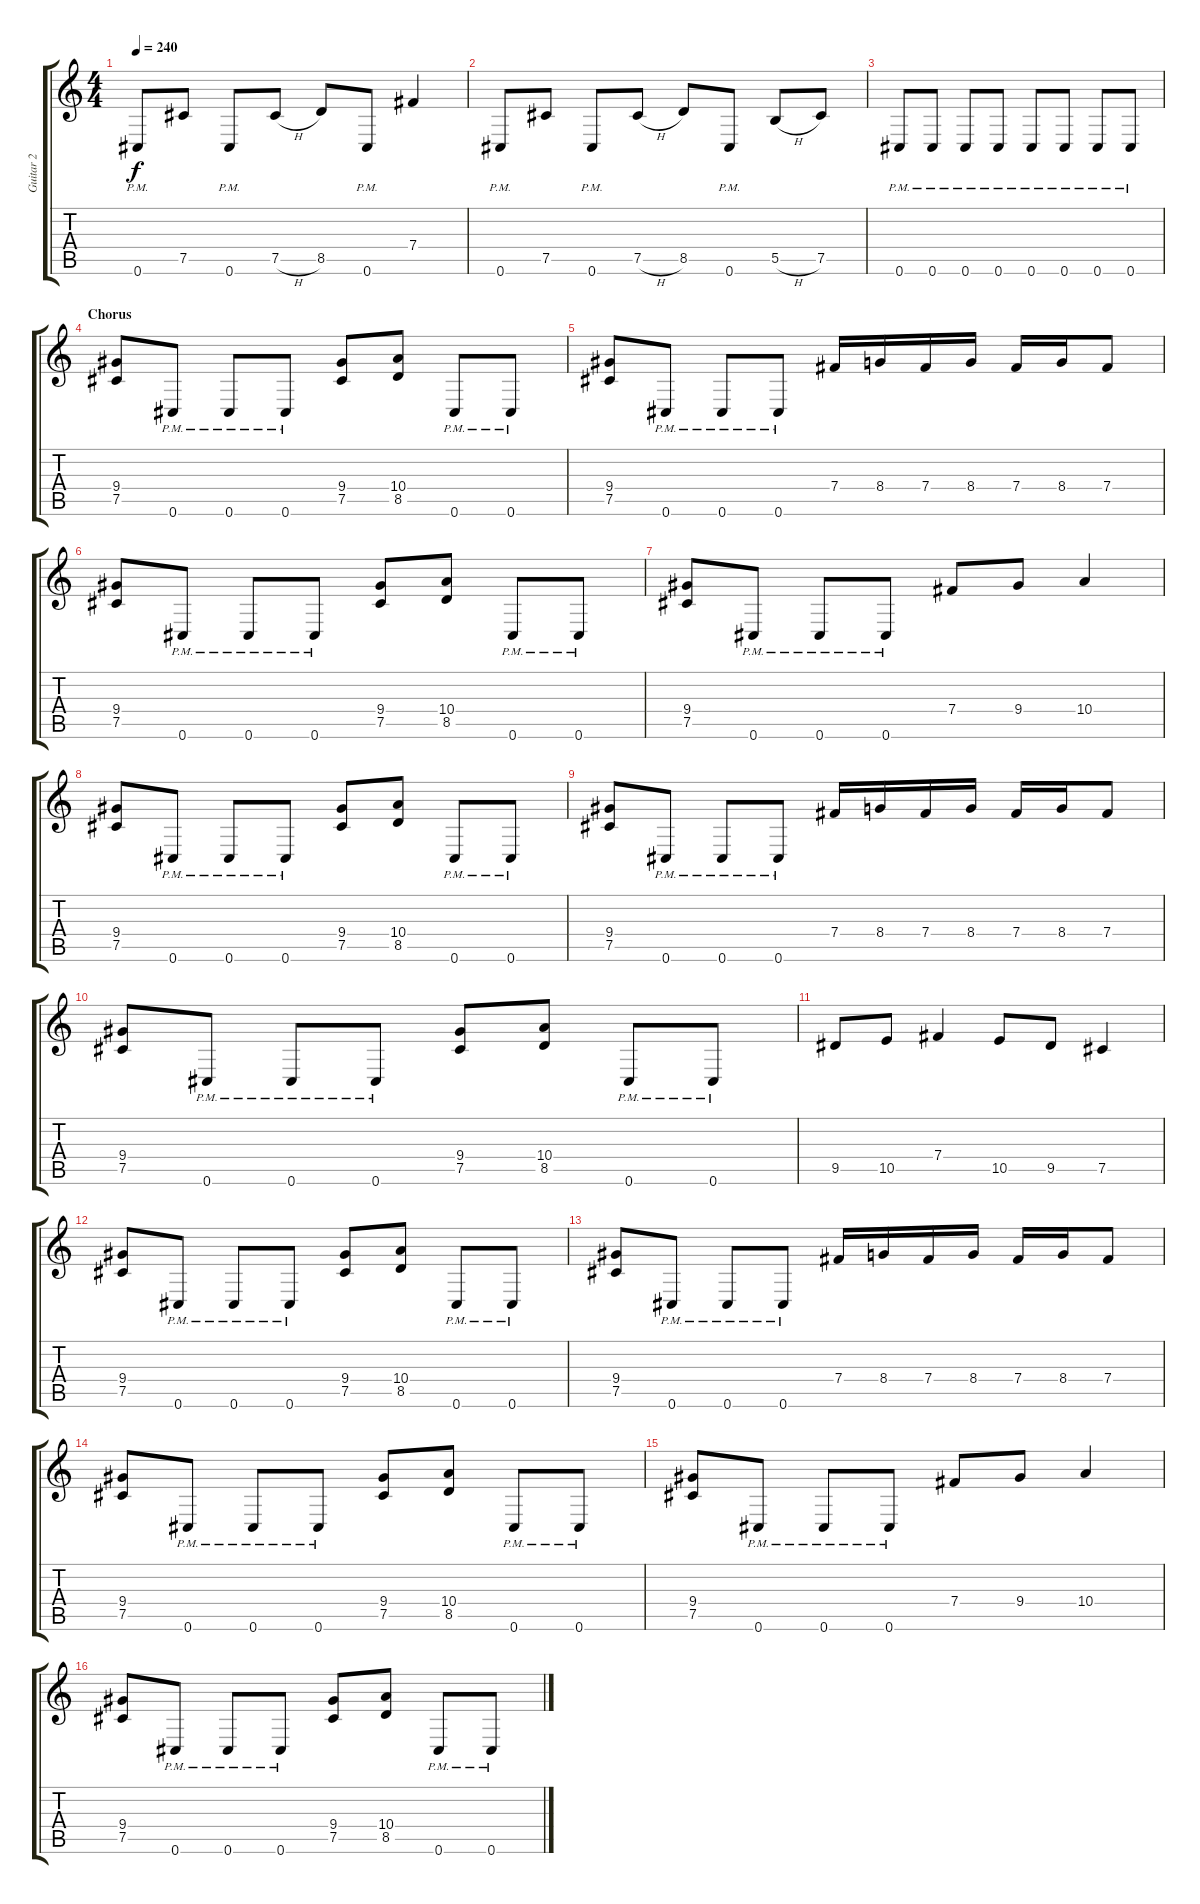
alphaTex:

\track ("Guitar 2" "Guitar 2") {instrument distortionguitar}
\staff {score tabs}
\tuning (Db4 Ab3 E3 B2 Gb2 Db2) {hide}
\ts (4 4)
\tempo 240
\clef g2
\ks c
0.6{pm}.8{dy f} 7.5.8 0.6{pm}.8 7.5{h}.8 8.5.8 0.6{pm}.8 7.4.4 |
0.6{pm}.8 7.5.8 0.6{pm}.8 7.5{h}.8 8.5.8 0.6{pm}.8 5.5{h}.8 7.5.8 |
0.6{pm}.8 0.6{pm}.8 0.6{pm}.8 0.6{pm}.8 0.6{pm}.8 0.6{pm}.8 0.6{pm}.8 0.6{pm}.8 |
\section ("" "Chorus")
(9.4 7.5).8 0.6{pm}.8 0.6{pm}.8 0.6{pm}.8 (9.4 7.5).8 (10.4 8.5).8 0.6{pm}.8 0.6{pm}.8 |
(9.4 7.5).8 0.6{pm}.8 0.6{pm}.8 0.6{pm}.8 7.4.16 8.4.16 7.4.16 8.4.16 7.4.16 8.4.16 7.4.8 |
(9.4 7.5).8 0.6{pm}.8 0.6{pm}.8 0.6{pm}.8 (9.4 7.5).8 (10.4 8.5).8 0.6{pm}.8 0.6{pm}.8 |
(9.4 7.5).8 0.6{pm}.8 0.6{pm}.8 0.6{pm}.8 7.4.8 9.4.8 10.4.4 |
(9.4 7.5).8 0.6{pm}.8 0.6{pm}.8 0.6{pm}.8 (9.4 7.5).8 (10.4 8.5).8 0.6{pm}.8 0.6{pm}.8 |
(9.4 7.5).8 0.6{pm}.8 0.6{pm}.8 0.6{pm}.8 7.4.16 8.4.16 7.4.16 8.4.16 7.4.16 8.4.16 7.4.8 |
(9.4 7.5).8 0.6{pm}.8 0.6{pm}.8 0.6{pm}.8 (9.4 7.5).8 (10.4 8.5).8 0.6{pm}.8 0.6{pm}.8 |
9.5.8 10.5.8 7.4.4 10.5.8 9.5.8 7.5.4 |
(9.4 7.5).8 0.6{pm}.8 0.6{pm}.8 0.6{pm}.8 (9.4 7.5).8 (10.4 8.5).8 0.6{pm}.8 0.6{pm}.8 |
(9.4 7.5).8 0.6{pm}.8 0.6{pm}.8 0.6{pm}.8 7.4.16 8.4.16 7.4.16 8.4.16 7.4.16 8.4.16 7.4.8 |
(9.4 7.5).8 0.6{pm}.8 0.6{pm}.8 0.6{pm}.8 (9.4 7.5).8 (10.4 8.5).8 0.6{pm}.8 0.6{pm}.8 |
(9.4 7.5).8 0.6{pm}.8 0.6{pm}.8 0.6{pm}.8 7.4.8 9.4.8 10.4.4 |
(9.4 7.5).8 0.6{pm}.8 0.6{pm}.8 0.6{pm}.8 (9.4 7.5).8 (10.4 8.5).8 0.6{pm}.8 0.6{pm}.8
